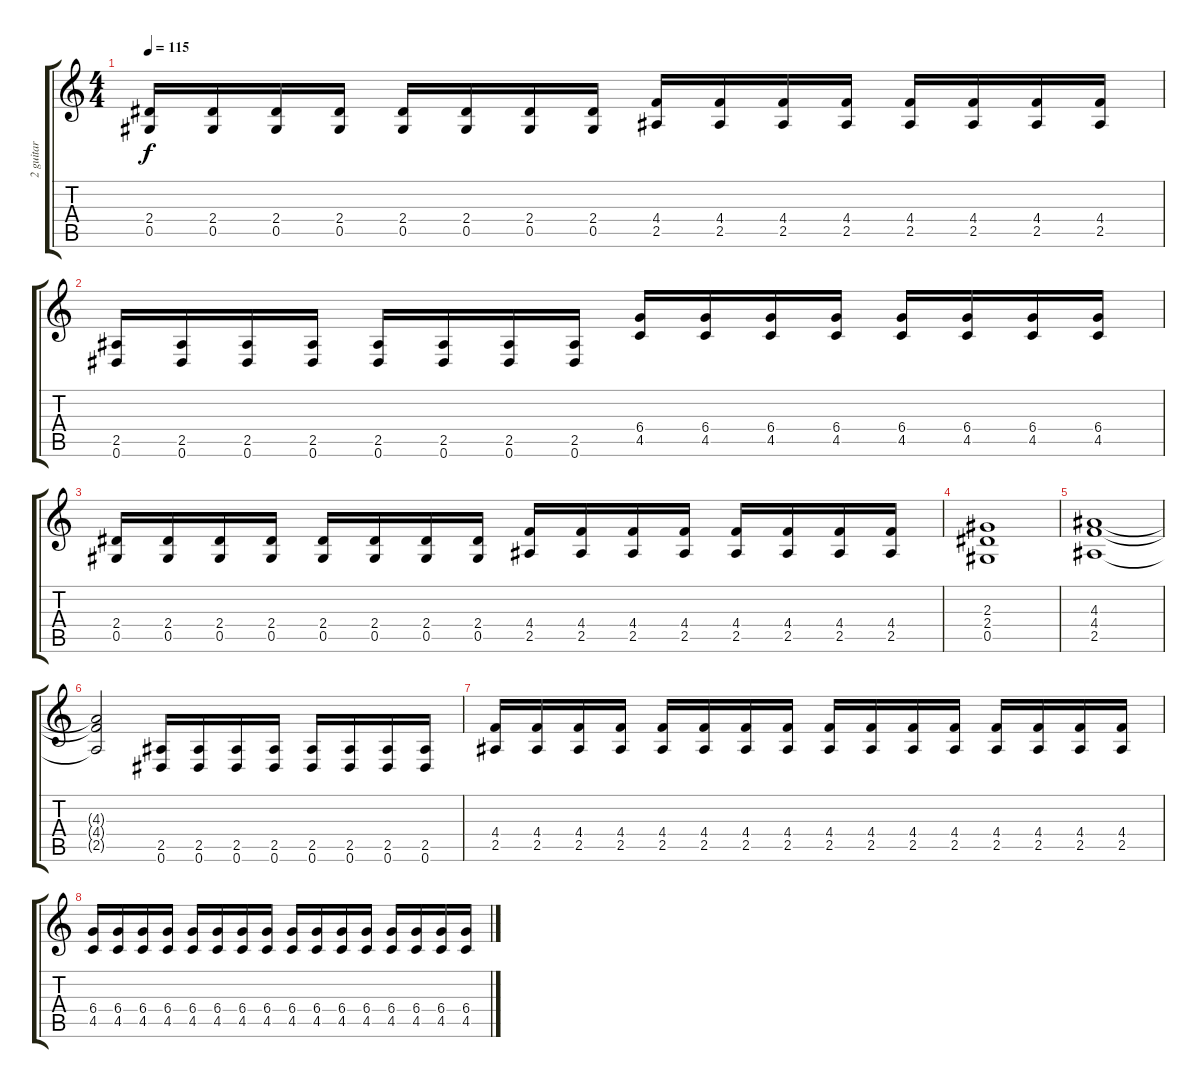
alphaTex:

\track ("2 guitar" "2 guitar") {instrument distortionguitar}
\staff {score tabs}
\tuning (Eb4 Bb3 Gb3 Db3 Ab2 Eb2) {hide}
\ts (4 4)
\tempo 115
\clef g2
\ks c
(2.4 0.5).16{dy f} (2.4 0.5).16 (2.4 0.5).16 (2.4 0.5).16 (2.4 0.5).16 (2.4 0.5).16 (2.4 0.5).16 (2.4 0.5).16 (4.4 2.5).16 (4.4 2.5).16 (4.4 2.5).16 (4.4 2.5).16 (4.4 2.5).16 (4.4 2.5).16 (4.4 2.5).16 (4.4 2.5).16 |
(2.5 0.6).16 (2.5 0.6).16 (2.5 0.6).16 (2.5 0.6).16 (2.5 0.6).16 (2.5 0.6).16 (2.5 0.6).16 (2.5 0.6).16 (6.4 4.5).16 (6.4 4.5).16 (6.4 4.5).16 (6.4 4.5).16 (6.4 4.5).16 (6.4 4.5).16 (6.4 4.5).16 (6.4 4.5).16 |
(2.4 0.5).16 (2.4 0.5).16 (2.4 0.5).16 (2.4 0.5).16 (2.4 0.5).16 (2.4 0.5).16 (2.4 0.5).16 (2.4 0.5).16 (4.4 2.5).16 (4.4 2.5).16 (4.4 2.5).16 (4.4 2.5).16 (4.4 2.5).16 (4.4 2.5).16 (4.4 2.5).16 (4.4 2.5).16 |
(2.3 2.4 0.5).1 |
(4.3 4.4 2.5).1 |
(4.3{t} 4.4{t} 2.5{t}).2 (2.5 0.6).16 (2.5 0.6).16 (2.5 0.6).16 (2.5 0.6).16 (2.5 0.6).16 (2.5 0.6).16 (2.5 0.6).16 (2.5 0.6).16 |
(4.4 2.5).16 (4.4 2.5).16 (4.4 2.5).16 (4.4 2.5).16 (4.4 2.5).16 (4.4 2.5).16 (4.4 2.5).16 (4.4 2.5).16 (4.4 2.5).16 (4.4 2.5).16 (4.4 2.5).16 (4.4 2.5).16 (4.4 2.5).16 (4.4 2.5).16 (4.4 2.5).16 (4.4 2.5).16 |
(6.4 4.5).16 (6.4 4.5).16 (6.4 4.5).16 (6.4 4.5).16 (6.4 4.5).16 (6.4 4.5).16 (6.4 4.5).16 (6.4 4.5).16 (6.4 4.5).16 (6.4 4.5).16 (6.4 4.5).16 (6.4 4.5).16 (6.4 4.5).16 (6.4 4.5).16 (6.4 4.5).16 (6.4 4.5).16
